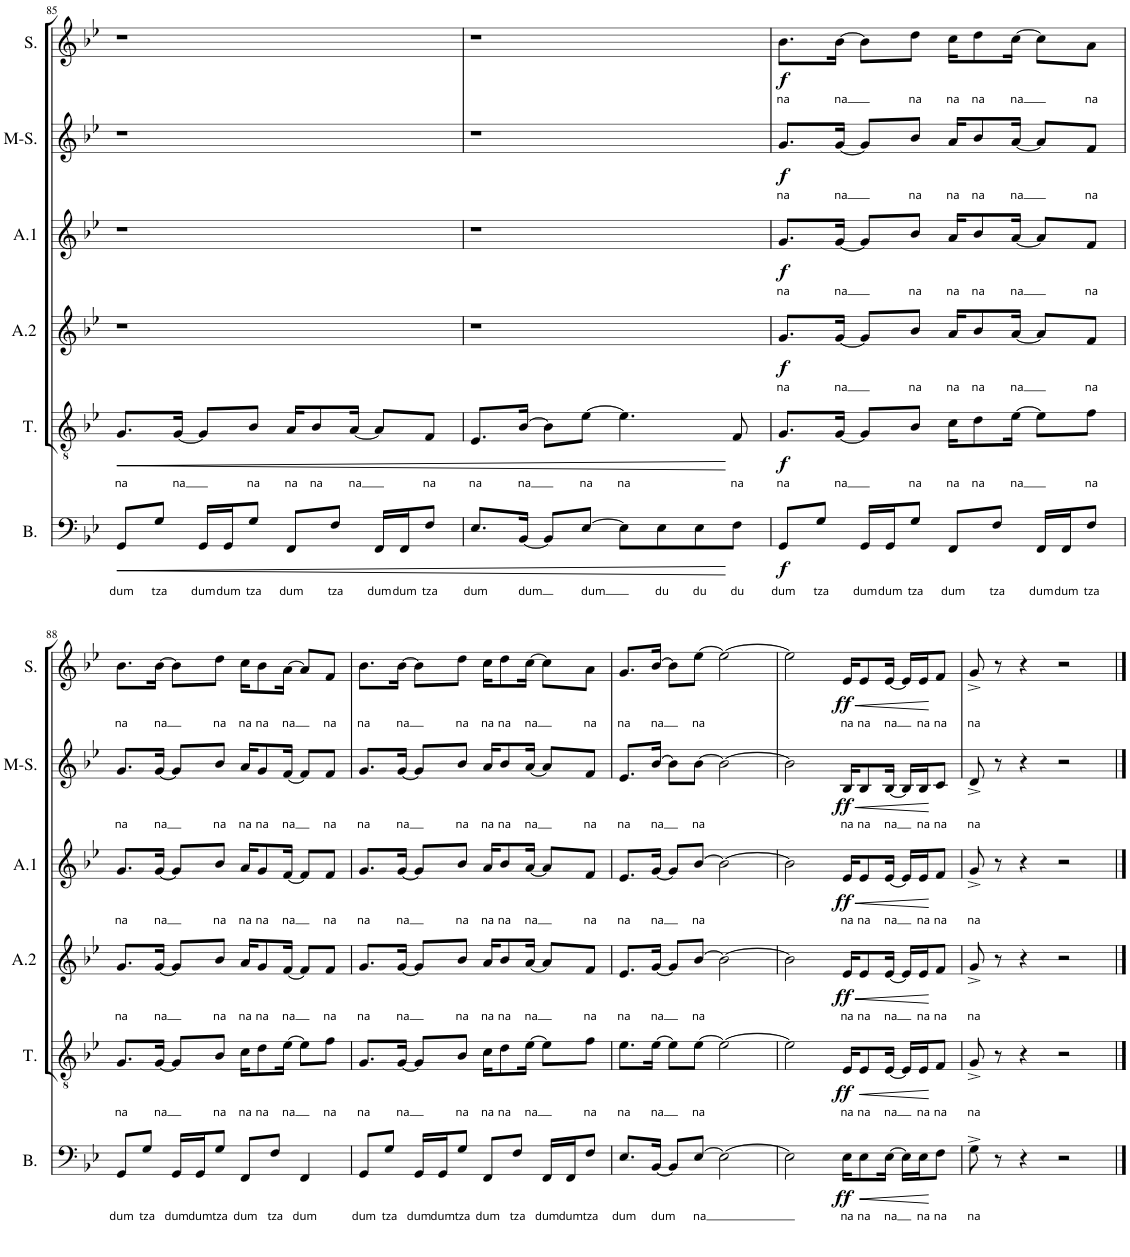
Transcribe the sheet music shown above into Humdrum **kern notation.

**kern	**text	**dynam	**kern	**text	**dynam	**kern	**text	**dynam	**kern	**text	**dynam	**kern	**text	**dynam	**kern	**text	**dynam
*part6	*part6	*part6	*part5	*part5	*part5	*part4	*part4	*part4	*part3	*part3	*part3	*part2	*part2	*part2	*part1	*part1	*part1
*staff6	*staff6	*staff6	*staff5	*staff5	*staff5	*staff4	*staff4	*staff4	*staff3	*staff3	*staff3	*staff2	*staff2	*staff2	*staff1	*staff1	*staff1
*I"Bass	*	*	*I"Tenor	*	*	*I"Alt2	*	*	*I"Alt1	*	*	*I"Mezzo-soprano	*	*	*I"Soprano	*	*
*I'B.	*	*	*I'T.	*	*	*I'A.2	*	*	*I'A.1	*	*	*I'M-S.	*	*	*I'S.	*	*
!!LO:PB:g=z
*clefF4	*	*	*clefGv2	*	*	*clefG2	*	*	*clefG2	*	*	*clefG2	*	*	*clefG2	*	*
*	*	*	*Trd7c12	*	*	*	*	*	*	*	*	*	*	*	*	*	*
*k[b-e-]	*	*	*k[b-e-]	*	*	*k[b-e-]	*	*	*k[b-e-]	*	*	*k[b-e-]	*	*	*k[b-e-]	*	*
*g:	*	*	*g:	*	*	*g:	*	*	*g:	*	*	*g:	*	*	*g:	*	*
*M4/4	*	*	*M4/4	*	*	*M4/4	*	*	*M4/4	*	*	*M4/4	*	*	*M4/4	*	*
=85	=85	=85	=85	=85	=85	=85	=85	=85	=85	=85	=85	=85	=85	=85	=85	=85	=85
!	!LO:LY:b	!LO:HP:b	!	!LO:LY:b	!LO:HP:b	!	!	!	!	!	!	!	!	!	!	!	!
8GG/L	dum	<	8.G/L	na	<	1r	.	.	1r	.	.	1r	.	.	1r	.	.
!	!LO:LY:b	!	!	!	!	!	!	!	!	!	!	!	!	!	!	!	!
8G/J	tza	.	.	.	.	.	.	.	.	.	.	.	.	.	.	.	.
!	!	!	!	!LO:LY:b	!	!	!	!	!	!	!	!	!	!	!	!	!
.	.	.	[16G/Jk	na	.	.	.	.	.	.	.	.	.	.	.	.	.
!	!LO:LY:b	!	!	!	!	!	!	!	!	!	!	!	!	!	!	!	!
16GG/LL	dum	.	8G/L]	.	.	.	.	.	.	.	.	.	.	.	.	.	.
!	!LO:LY:b	!	!	!	!	!	!	!	!	!	!	!	!	!	!	!	!
16GG/J	dum	.	.	.	.	.	.	.	.	.	.	.	.	.	.	.	.
!	!LO:LY:b	!	!	!LO:LY:b	!	!	!	!	!	!	!	!	!	!	!	!	!
8G/J	tza	.	8B-/J	na	.	.	.	.	.	.	.	.	.	.	.	.	.
!	!LO:LY:b	!	!	!LO:LY:b	!	!	!	!	!	!	!	!	!	!	!	!	!
8FF/L	dum	.	16A/KL	na	.	.	.	.	.	.	.	.	.	.	.	.	.
!	!	!	!	!LO:LY:b	!	!	!	!	!	!	!	!	!	!	!	!	!
.	.	.	8B-/	na	.	.	.	.	.	.	.	.	.	.	.	.	.
!	!LO:LY:b	!	!	!	!	!	!	!	!	!	!	!	!	!	!	!	!
8F/J	tza	.	.	.	.	.	.	.	.	.	.	.	.	.	.	.	.
!	!	!	!	!LO:LY:b	!	!	!	!	!	!	!	!	!	!	!	!	!
.	.	.	[16A/Jk	na	.	.	.	.	.	.	.	.	.	.	.	.	.
!	!LO:LY:b	!	!	!	!	!	!	!	!	!	!	!	!	!	!	!	!
16FF/LL	dum	.	8A/L]	.	.	.	.	.	.	.	.	.	.	.	.	.	.
!	!LO:LY:b	!	!	!	!	!	!	!	!	!	!	!	!	!	!	!	!
16FF/J	dum	.	.	.	.	.	.	.	.	.	.	.	.	.	.	.	.
!	!LO:LY:b	!	!	!LO:LY:b	!	!	!	!	!	!	!	!	!	!	!	!	!
8F/J	tza	.	8F/J	na	.	.	.	.	.	.	.	.	.	.	.	.	.
=86	=86	=86	=86	=86	=86	=86	=86	=86	=86	=86	=86	=86	=86	=86	=86	=86	=86
!	!LO:LY:b	!	!	!LO:LY:b	!	!	!	!	!	!	!	!	!	!	!	!	!
8.E-/L	dum	.	8.E-/L	na	.	1r	.	.	1r	.	.	1r	.	.	1r	.	.
!	!LO:LY:b	!	!	!LO:LY:b	!	!	!	!	!	!	!	!	!	!	!	!	!
[16BB-/Jk	dum	.	[16B-/Jk	na	.	.	.	.	.	.	.	.	.	.	.	.	.
8BB-/L]	.	.	8B-\L]	.	.	.	.	.	.	.	.	.	.	.	.	.	.
!	!LO:LY:b	!	!	!LO:LY:b	!	!	!	!	!	!	!	!	!	!	!	!	!
[8E-/J	dum	.	[8e-\J	na	.	.	.	.	.	.	.	.	.	.	.	.	.
!	!	!	!	!LO:LY:b	!	!	!	!	!	!	!	!	!	!	!	!	!
8E-\L]	.	.	4.e-\]	na	.	.	.	.	.	.	.	.	.	.	.	.	.
!	!LO:LY:b	!	!	!	!	!	!	!	!	!	!	!	!	!	!	!	!
8E-\	du	.	.	.	.	.	.	.	.	.	.	.	.	.	.	.	.
!	!LO:LY:b	!	!	!	!	!	!	!	!	!	!	!	!	!	!	!	!
8E-\	du	.	.	.	.	.	.	.	.	.	.	.	.	.	.	.	.
!	!LO:LY:b	!	!	!LO:LY:b	!	!	!	!	!	!	!	!	!	!	!	!	!
8F\J	du	.	8F/	na	.	.	.	.	.	.	.	.	.	.	.	.	.
=87	=87	=87	=87	=87	=87	=87	=87	=87	=87	=87	=87	=87	=87	=87	=87	=87	=87
!	!LO:LY:b	!LO:DY:b	!	!LO:LY:b	!LO:DY:b	!	!LO:LY:b	!LO:DY:b	!	!LO:LY:b	!LO:DY:b	!	!LO:LY:b	!LO:DY:b	!	!LO:LY:b	!LO:DY:b
8GG/L	dum	f	8.G/L	na	f	8.g/L	na	f	8.g/L	na	f	8.g/L	na	f	8.b-\L	na	f
!	!LO:LY:b	!	!	!	!	!	!	!	!	!	!	!	!	!	!	!	!
8G/J	tza	.	.	.	.	.	.	.	.	.	.	.	.	.	.	.	.
!	!	!	!	!LO:LY:b	!	!	!LO:LY:b	!	!	!LO:LY:b	!	!	!LO:LY:b	!	!	!LO:LY:b	!
.	.	.	[16G/Jk	na	.	[16g/Jk	na	.	[16g/Jk	na	.	[16g/Jk	na	.	[16b-\Jk	na	.
!	!LO:LY:b	!	!	!	!	!	!	!	!	!	!	!	!	!	!	!	!
16GG/LL	dum	.	8G/L]	.	.	8g/L]	.	.	8g/L]	.	.	8g/L]	.	.	8b-\L]	.	.
!	!LO:LY:b	!	!	!	!	!	!	!	!	!	!	!	!	!	!	!	!
16GG/J	dum	.	.	.	.	.	.	.	.	.	.	.	.	.	.	.	.
!	!LO:LY:b	!	!	!LO:LY:b	!	!	!LO:LY:b	!	!	!LO:LY:b	!	!	!LO:LY:b	!	!	!LO:LY:b	!
8G/J	tza	.	8B-/J	na	.	8b-/J	na	.	8b-/J	na	.	8b-/J	na	.	8dd\J	na	.
!	!LO:LY:b	!	!	!LO:LY:b	!	!	!LO:LY:b	!	!	!LO:LY:b	!	!	!LO:LY:b	!	!	!LO:LY:b	!
8FF/L	dum	.	16c\KL	na	.	16a/KL	na	.	16a/KL	na	.	16a/KL	na	.	16cc\KL	na	.
!	!	!	!	!LO:LY:b	!	!	!LO:LY:b	!	!	!LO:LY:b	!	!	!LO:LY:b	!	!	!LO:LY:b	!
.	.	.	8d\	na	.	8b-/	na	.	8b-/	na	.	8b-/	na	.	8dd\	na	.
!	!LO:LY:b	!	!	!	!	!	!	!	!	!	!	!	!	!	!	!	!
8F/J	tza	.	.	.	.	.	.	.	.	.	.	.	.	.	.	.	.
!	!	!	!	!LO:LY:b	!	!	!LO:LY:b	!	!	!LO:LY:b	!	!	!LO:LY:b	!	!	!LO:LY:b	!
.	.	.	[16e-\Jk	na	.	[16a/Jk	na	.	[16a/Jk	na	.	[16a/Jk	na	.	[16cc\Jk	na	.
!	!LO:LY:b	!	!	!	!	!	!	!	!	!	!	!	!	!	!	!	!
16FF/LL	dum	.	8e-\L]	.	.	8a/L]	.	.	8a/L]	.	.	8a/L]	.	.	8cc\L]	.	.
!	!LO:LY:b	!	!	!	!	!	!	!	!	!	!	!	!	!	!	!	!
16FF/J	dum	.	.	.	.	.	.	.	.	.	.	.	.	.	.	.	.
!	!LO:LY:b	!	!	!LO:LY:b	!	!	!LO:LY:b	!	!	!LO:LY:b	!	!	!LO:LY:b	!	!	!LO:LY:b	!
8F/J	tza	.	8f\J	na	.	8f/J	na	.	8f/J	na	.	8f/J	na	.	8a\J	na	.
!!LO:LB:g=z
=88	=88	=88	=88	=88	=88	=88	=88	=88	=88	=88	=88	=88	=88	=88	=88	=88	=88
!	!LO:LY:b	!	!	!LO:LY:b	!	!	!LO:LY:b	!	!	!LO:LY:b	!	!	!LO:LY:b	!	!	!LO:LY:b	!
8GG/L	dum	.	8.G/L	na	.	8.g/L	na	.	8.g/L	na	.	8.g/L	na	.	8.b-\L	na	.
!	!LO:LY:b	!	!	!	!	!	!	!	!	!	!	!	!	!	!	!	!
8G/J	tza	.	.	.	.	.	.	.	.	.	.	.	.	.	.	.	.
!	!	!	!	!LO:LY:b	!	!	!LO:LY:b	!	!	!LO:LY:b	!	!	!LO:LY:b	!	!	!LO:LY:b	!
.	.	.	[16G/Jk	na	.	[16g/Jk	na	.	[16g/Jk	na	.	[16g/Jk	na	.	[16b-\Jk	na	.
!	!LO:LY:b	!	!	!	!	!	!	!	!	!	!	!	!	!	!	!	!
16GG/LL	dum	.	8G/L]	.	.	8g/L]	.	.	8g/L]	.	.	8g/L]	.	.	8b-\L]	.	.
!	!LO:LY:b	!	!	!	!	!	!	!	!	!	!	!	!	!	!	!	!
16GG/J	dum	.	.	.	.	.	.	.	.	.	.	.	.	.	.	.	.
!	!LO:LY:b	!	!	!LO:LY:b	!	!	!LO:LY:b	!	!	!LO:LY:b	!	!	!LO:LY:b	!	!	!LO:LY:b	!
8G/J	tza	.	8B-/J	na	.	8b-/J	na	.	8b-/J	na	.	8b-/J	na	.	8dd\J	na	.
!	!LO:LY:b	!	!	!LO:LY:b	!	!	!LO:LY:b	!	!	!LO:LY:b	!	!	!LO:LY:b	!	!	!LO:LY:b	!
8FF/L	dum	.	16c\KL	na	.	16a/KL	na	.	16a/KL	na	.	16a/KL	na	.	16cc\KL	na	.
!	!	!	!	!LO:LY:b	!	!	!LO:LY:b	!	!	!LO:LY:b	!	!	!LO:LY:b	!	!	!LO:LY:b	!
.	.	.	8d\	na	.	8g/	na	.	8g/	na	.	8g/	na	.	8b-\	na	.
!	!LO:LY:b	!	!	!	!	!	!	!	!	!	!	!	!	!	!	!	!
8F/J	tza	.	.	.	.	.	.	.	.	.	.	.	.	.	.	.	.
!	!	!	!	!LO:LY:b	!	!	!LO:LY:b	!	!	!LO:LY:b	!	!	!LO:LY:b	!	!	!LO:LY:b	!
.	.	.	[16e-\Jk	na	.	[16f/Jk	na	.	[16f/Jk	na	.	[16f/Jk	na	.	[16a\Jk	na	.
!	!LO:LY:b	!	!	!	!	!	!	!	!	!	!	!	!	!	!	!	!
4FF/	dum	.	8e-\L]	.	.	8f/L]	.	.	8f/L]	.	.	8f/L]	.	.	8a/L]	.	.
!	!	!	!	!LO:LY:b	!	!	!LO:LY:b	!	!	!LO:LY:b	!	!	!LO:LY:b	!	!	!LO:LY:b	!
.	.	.	8f\J	na	.	8f/J	na	.	8f/J	na	.	8f/J	na	.	8f/J	na	.
=89	=89	=89	=89	=89	=89	=89	=89	=89	=89	=89	=89	=89	=89	=89	=89	=89	=89
!	!LO:LY:b	!	!	!LO:LY:b	!	!	!LO:LY:b	!	!	!LO:LY:b	!	!	!LO:LY:b	!	!	!LO:LY:b	!
8GG/L	dum	.	8.G/L	na	.	8.g/L	na	.	8.g/L	na	.	8.g/L	na	.	8.b-\L	na	.
!	!LO:LY:b	!	!	!	!	!	!	!	!	!	!	!	!	!	!	!	!
8G/J	tza	.	.	.	.	.	.	.	.	.	.	.	.	.	.	.	.
!	!	!	!	!LO:LY:b	!	!	!LO:LY:b	!	!	!LO:LY:b	!	!	!LO:LY:b	!	!	!LO:LY:b	!
.	.	.	[16G/Jk	na	.	[16g/Jk	na	.	[16g/Jk	na	.	[16g/Jk	na	.	[16b-\Jk	na	.
!	!LO:LY:b	!	!	!	!	!	!	!	!	!	!	!	!	!	!	!	!
16GG/LL	dum	.	8G/L]	.	.	8g/L]	.	.	8g/L]	.	.	8g/L]	.	.	8b-\L]	.	.
!	!LO:LY:b	!	!	!	!	!	!	!	!	!	!	!	!	!	!	!	!
16GG/J	dum	.	.	.	.	.	.	.	.	.	.	.	.	.	.	.	.
!	!LO:LY:b	!	!	!LO:LY:b	!	!	!LO:LY:b	!	!	!LO:LY:b	!	!	!LO:LY:b	!	!	!LO:LY:b	!
8G/J	tza	.	8B-/J	na	.	8b-/J	na	.	8b-/J	na	.	8b-/J	na	.	8dd\J	na	.
!	!LO:LY:b	!	!	!LO:LY:b	!	!	!LO:LY:b	!	!	!LO:LY:b	!	!	!LO:LY:b	!	!	!LO:LY:b	!
8FF/L	dum	.	16c\KL	na	.	16a/KL	na	.	16a/KL	na	.	16a/KL	na	.	16cc\KL	na	.
!	!	!	!	!LO:LY:b	!	!	!LO:LY:b	!	!	!LO:LY:b	!	!	!LO:LY:b	!	!	!LO:LY:b	!
.	.	.	8d\	na	.	8b-/	na	.	8b-/	na	.	8b-/	na	.	8dd\	na	.
!	!LO:LY:b	!	!	!	!	!	!	!	!	!	!	!	!	!	!	!	!
8F/J	tza	.	.	.	.	.	.	.	.	.	.	.	.	.	.	.	.
!	!	!	!	!LO:LY:b	!	!	!LO:LY:b	!	!	!LO:LY:b	!	!	!LO:LY:b	!	!	!LO:LY:b	!
.	.	.	[16e-\Jk	na	.	[16a/Jk	na	.	[16a/Jk	na	.	[16a/Jk	na	.	[16cc\Jk	na	.
!	!LO:LY:b	!	!	!	!	!	!	!	!	!	!	!	!	!	!	!	!
16FF/LL	dum	.	8e-\L]	.	.	8a/L]	.	.	8a/L]	.	.	8a/L]	.	.	8cc\L]	.	.
!	!LO:LY:b	!	!	!	!	!	!	!	!	!	!	!	!	!	!	!	!
16FF/J	dum	.	.	.	.	.	.	.	.	.	.	.	.	.	.	.	.
!	!LO:LY:b	!	!	!LO:LY:b	!	!	!LO:LY:b	!	!	!LO:LY:b	!	!	!LO:LY:b	!	!	!LO:LY:b	!
8F/J	tza	.	8f\J	na	.	8f/J	na	.	8f/J	na	.	8f/J	na	.	8a\J	na	.
=90	=90	=90	=90	=90	=90	=90	=90	=90	=90	=90	=90	=90	=90	=90	=90	=90	=90
!	!LO:LY:b	!	!	!LO:LY:b	!	!	!LO:LY:b	!	!	!LO:LY:b	!	!	!LO:LY:b	!	!	!LO:LY:b	!
8.E-/L	dum	.	8.e-\L	na	.	8.e-/L	na	.	8.e-/L	na	.	8.e-/L	na	.	8.g/L	na	.
!	!LO:LY:b	!	!	!LO:LY:b	!	!	!LO:LY:b	!	!	!LO:LY:b	!	!	!LO:LY:b	!	!	!LO:LY:b	!
[16BB-/Jk	dum	.	[16e-\Jk	na	.	[16g/Jk	na	.	[16g/Jk	na	.	[16b-/Jk	na	.	[16b-/Jk	na	.
8BB-/L]	.	.	8e-\L]	.	.	8g/L]	.	.	8g/L]	.	.	8b-\L]	.	.	8b-\L]	.	.
!	!LO:LY:b	!	!	!LO:LY:b	!	!	!LO:LY:b	!	!	!LO:LY:b	!	!	!LO:LY:b	!	!	!LO:LY:b	!
[8E-/J	na	.	[8e-\J	na	.	[8b-/J	na	.	[8b-/J	na	.	[8b-\J	na	.	[8ee-\J	na	.
2E-\_	.	.	2e-\_	.	.	2b-\_	.	.	2b-\_	.	.	2b-\_	.	.	2ee-\_	.	.
=91	=91	=91	=91	=91	=91	=91	=91	=91	=91	=91	=91	=91	=91	=91	=91	=91	=91
2E-\]	.	.	2e-\]	.	.	2b-\]	.	.	2b-\]	.	.	2b-\]	.	.	2ee-\]	.	.
!	!LO:LY:b	!LO:DY:b	!	!LO:LY:b	!LO:DY:b	!	!LO:LY:b	!LO:DY:b	!	!LO:LY:b	!LO:DY:b	!	!LO:LY:b	!LO:DY:b	!	!LO:LY:b	!LO:DY:b
16E-\KL	na	ff	16E-/KL	na	ff	16e-/KL	na	ff	16e-/KL	na	ff	16B-/KL	na	ff	16e-/KL	na	ff
!	!LO:LY:b	!	!	!LO:LY:b	!	!	!LO:LY:b	!	!	!LO:LY:b	!	!	!LO:LY:b	!	!	!LO:LY:b	!
8E-\	na	.	8E-/	na	.	8e-/	na	.	8e-/	na	.	8B-/	na	.	8e-/	na	.
!	!LO:LY:b	!	!	!LO:LY:b	!	!	!LO:LY:b	!	!	!LO:LY:b	!	!	!LO:LY:b	!	!	!LO:LY:b	!
[16E-\Jk	na	.	[16E-/Jk	na	.	[16e-/Jk	na	.	[16e-/Jk	na	.	[16B-/Jk	na	.	[16e-/Jk	na	.
16E-\LL]	.	.	16E-/LL]	.	.	16e-/LL]	.	.	16e-/LL]	.	.	16B-/LL]	.	.	16e-/LL]	.	.
!	!LO:LY:b	!	!	!LO:LY:b	!	!	!LO:LY:b	!	!	!LO:LY:b	!	!	!LO:LY:b	!	!	!LO:LY:b	!
16E-\J	na	.	16E-/J	na	.	16e-/J	na	.	16e-/J	na	.	16B-/J	na	.	16e-/J	na	.
!	!LO:LY:b	!	!	!LO:LY:b	!	!	!LO:LY:b	!	!	!LO:LY:b	!	!	!LO:LY:b	!	!	!LO:LY:b	!
8F\J	na	[	8F/J	na	[	8f/J	na	.	8f/J	na	.	8c/J	na	.	8f/J	na	.
=92	=92	=92	=92	=92	=92	=92	=92	=92	=92	=92	=92	=92	=92	=92	=92	=92	=92
!	!LO:LY:b	!	!	!LO:LY:b	!	!	!LO:LY:b	!	!	!LO:LY:b	!	!	!LO:LY:b	!	!	!LO:LY:b	!
8G^\	na	.	8G^/	na	.	8g^/	na	.	8g^/	na	.	8d^/	na	.	8g^/	na	.
8r	.	.	8r	.	.	8r	.	.	8r	.	.	8r	.	.	8r	.	.
4r	.	.	4r	.	.	4r	.	.	4r	.	.	4r	.	.	4r	.	.
2r	.	.	2r	.	.	2r	.	.	2r	.	.	2r	.	.	2r	.	.
==	==	==	==	==	==	==	==	==	==	==	==	==	==	==	==	==	==
*-	*-	*-	*-	*-	*-	*-	*-	*-	*-	*-	*-	*-	*-	*-	*-	*-	*-
